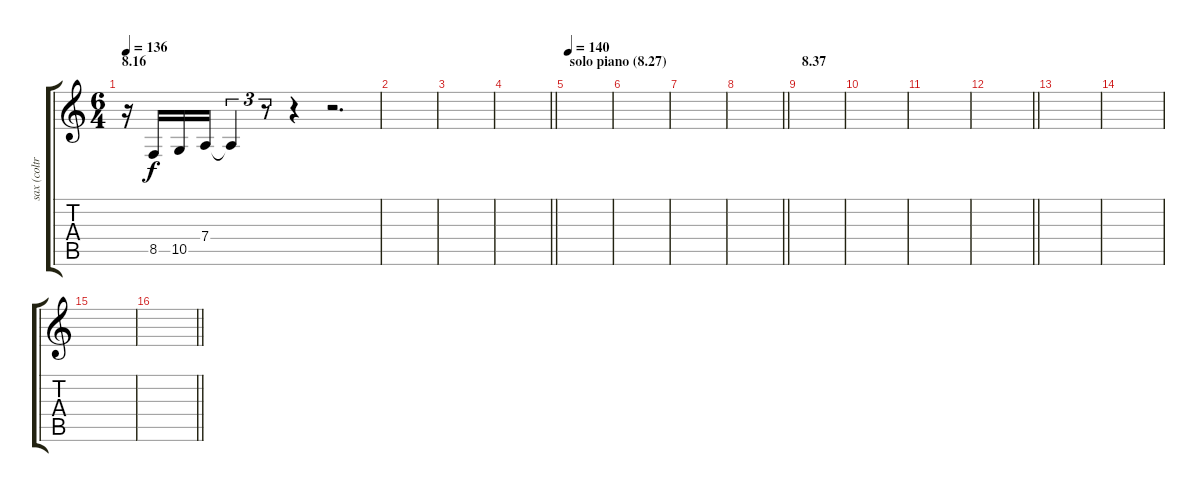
\track ("sax (coltrane)" "sax (coltr") {instrument tenorsax}
\staff {score tabs}
\tuning (E4 B3 G3 D3 A2 E2) {hide}
\ts (6 4)
\section ("" "8.16")
\tempo 136
\clef g2
\ks c
r.16{dy mf} 8.5.16{dy f} 10.5.16 7.4.16 7.4{t}.4{tu (3 2)} r.8{tu (3 2)} r.4 r.2{d} |
|
|
\barLineRight lightlight
|
\section ("" "solo piano (8.27)")
\tempo 140
|
|
|
\barLineRight lightlight
|
\section ("" "8.37")
|
|
|
\barLineRight lightlight
|
|
|
|
\barLineRight lightlight
